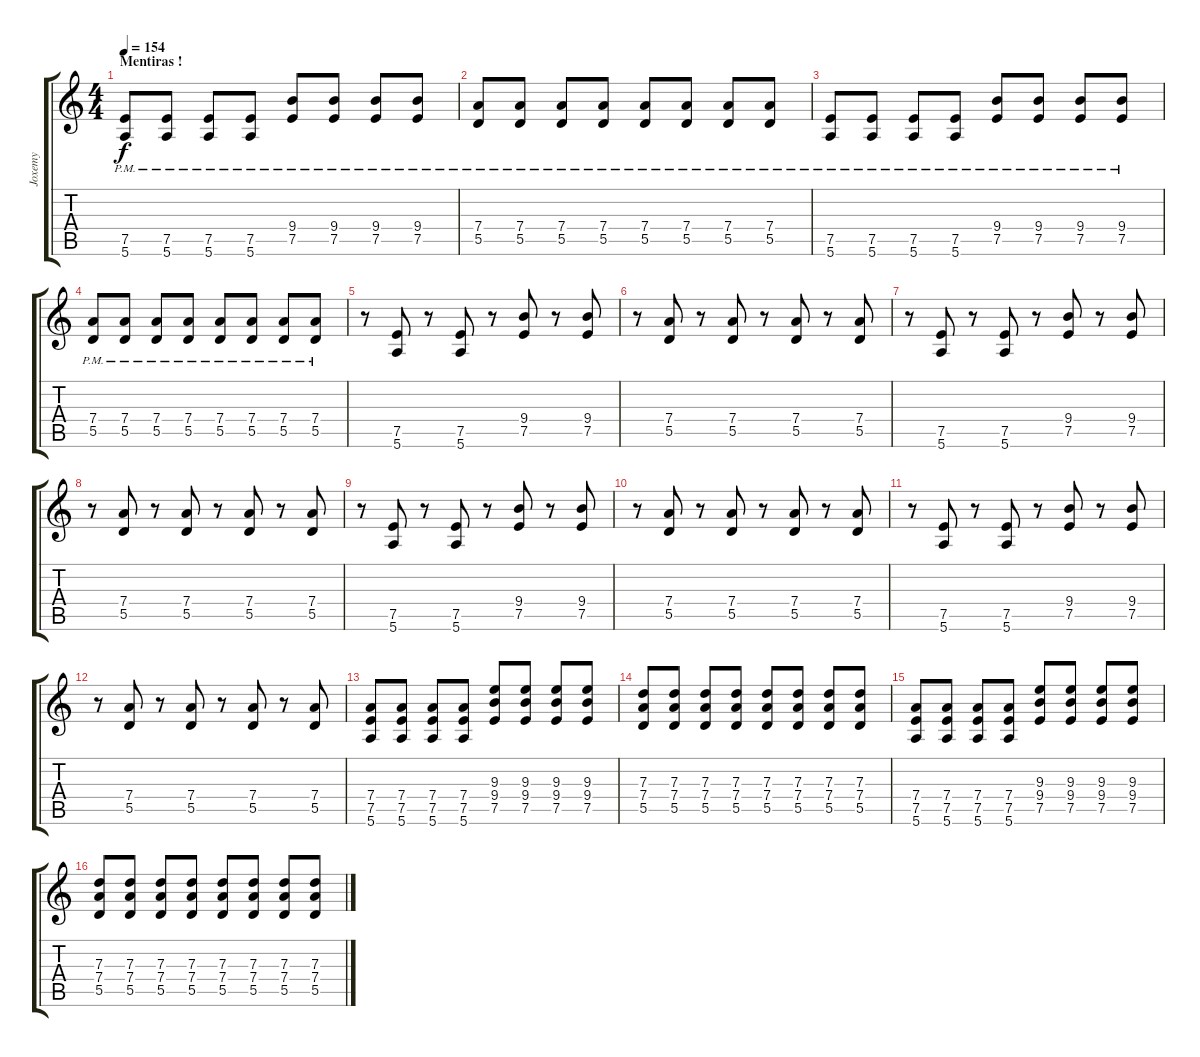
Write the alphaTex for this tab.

\track ("Joxemy" "Joxemy") {instrument overdrivenguitar}
\staff {score tabs}
\tuning (E4 B3 G3 D3 A2 E2) {hide}
\ts (4 4)
\section ("" "Mentiras !")
\tempo 154
\clef g2
\ks c
(7.5{pm} 5.6{pm}).8{dy f} (7.5{pm} 5.6).8 (7.5{pm} 5.6).8 (7.5{pm} 5.6).8 (9.4{pm} 7.5).8 (9.4{pm} 7.5).8 (9.4{pm} 7.5).8 (9.4{pm} 7.5).8 |
(7.4{pm} 5.5).8 (7.4{pm} 5.5).8 (7.4{pm} 5.5).8 (7.4{pm} 5.5).8 (7.4{pm} 5.5).8 (7.4{pm} 5.5).8 (7.4{pm} 5.5).8 (7.4{pm} 5.5).8 |
(7.5{pm} 5.6{pm}).8 (7.5{pm} 5.6).8 (7.5{pm} 5.6).8 (7.5{pm} 5.6).8 (9.4{pm} 7.5).8 (9.4{pm} 7.5).8 (9.4{pm} 7.5).8 (9.4{pm} 7.5).8 |
(7.4{pm} 5.5).8 (7.4{pm} 5.5).8 (7.4{pm} 5.5).8 (7.4{pm} 5.5).8 (7.4{pm} 5.5).8 (7.4{pm} 5.5).8 (7.4{pm} 5.5).8 (7.4{pm} 5.5).8 |
r.8 (7.5 5.6).8 r.8 (7.5 5.6).8 r.8 (9.4 7.5).8 r.8 (9.4 7.5).8 |
r.8 (7.4 5.5).8 r.8 (7.4 5.5).8 r.8 (7.4 5.5).8 r.8 (7.4 5.5).8 |
r.8 (7.5 5.6).8 r.8 (7.5 5.6).8 r.8 (9.4 7.5).8 r.8 (9.4 7.5).8 |
r.8 (7.4 5.5).8 r.8 (7.4 5.5).8 r.8 (7.4 5.5).8 r.8 (7.4 5.5).8 |
r.8 (7.5 5.6).8 r.8 (7.5 5.6).8 r.8 (9.4 7.5).8 r.8 (9.4 7.5).8 |
r.8 (7.4 5.5).8 r.8 (7.4 5.5).8 r.8 (7.4 5.5).8 r.8 (7.4 5.5).8 |
r.8 (7.5 5.6).8 r.8 (7.5 5.6).8 r.8 (9.4 7.5).8 r.8 (9.4 7.5).8 |
r.8 (7.4 5.5).8 r.8 (7.4 5.5).8 r.8 (7.4 5.5).8 r.8 (7.4 5.5).8 |
(7.4 7.5 5.6).8 (7.4 7.5 5.6).8 (7.4 7.5 5.6).8 (7.4 7.5 5.6).8 (9.3 9.4 7.5).8 (9.3 9.4 7.5).8 (9.3 9.4 7.5).8 (9.3 9.4 7.5).8 |
(7.3 7.4 5.5).8 (7.3 7.4 5.5).8 (7.3 7.4 5.5).8 (7.3 7.4 5.5).8 (7.3 7.4 5.5).8 (7.3 7.4 5.5).8 (7.3 7.4 5.5).8 (7.3 7.4 5.5).8 |
(7.4 7.5 5.6).8 (7.4 7.5 5.6).8 (7.4 7.5 5.6).8 (7.4 7.5 5.6).8 (9.3 9.4 7.5).8 (9.3 9.4 7.5).8 (9.3 9.4 7.5).8 (9.3 9.4 7.5).8 |
(7.3 7.4 5.5).8 (7.3 7.4 5.5).8 (7.3 7.4 5.5).8 (7.3 7.4 5.5).8 (7.3 7.4 5.5).8 (7.3 7.4 5.5).8 (7.3 7.4 5.5).8 (7.3 7.4 5.5).8
